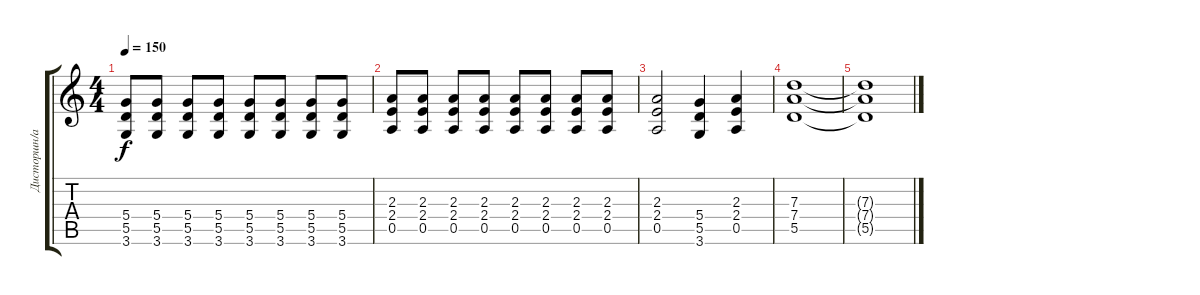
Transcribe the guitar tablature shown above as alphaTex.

\track ("Дисторшн/акустика" "Дисторшн/а") {instrument distortionguitar}
\staff {score tabs}
\tuning (E4 B3 G3 D3 A2 E2) {hide}
\ts (4 4)
\tempo 150
\clef g2
\ks c
(5.4 5.5 3.6).8{dy f} (5.4 5.5 3.6).8 (5.4 5.5 3.6).8 (5.4 5.5 3.6).8 (5.4 5.5 3.6).8 (5.4 5.5 3.6).8 (5.4 5.5 3.6).8 (5.4 5.5 3.6).8 |
(2.3 2.4 0.5).8 (2.3 2.4 0.5).8 (2.3 2.4 0.5).8 (2.3 2.4 0.5).8 (2.3 2.4 0.5).8 (2.3 2.4 0.5).8 (2.3 2.4 0.5).8 (2.3 2.4 0.5).8 |
(2.3 2.4 0.5).2 (5.4 5.5 3.6).4 (2.3 2.4 0.5).4 |
(7.3 7.4 5.5).1 |
(7.3{t} 7.4{t} 5.5{t}).1
